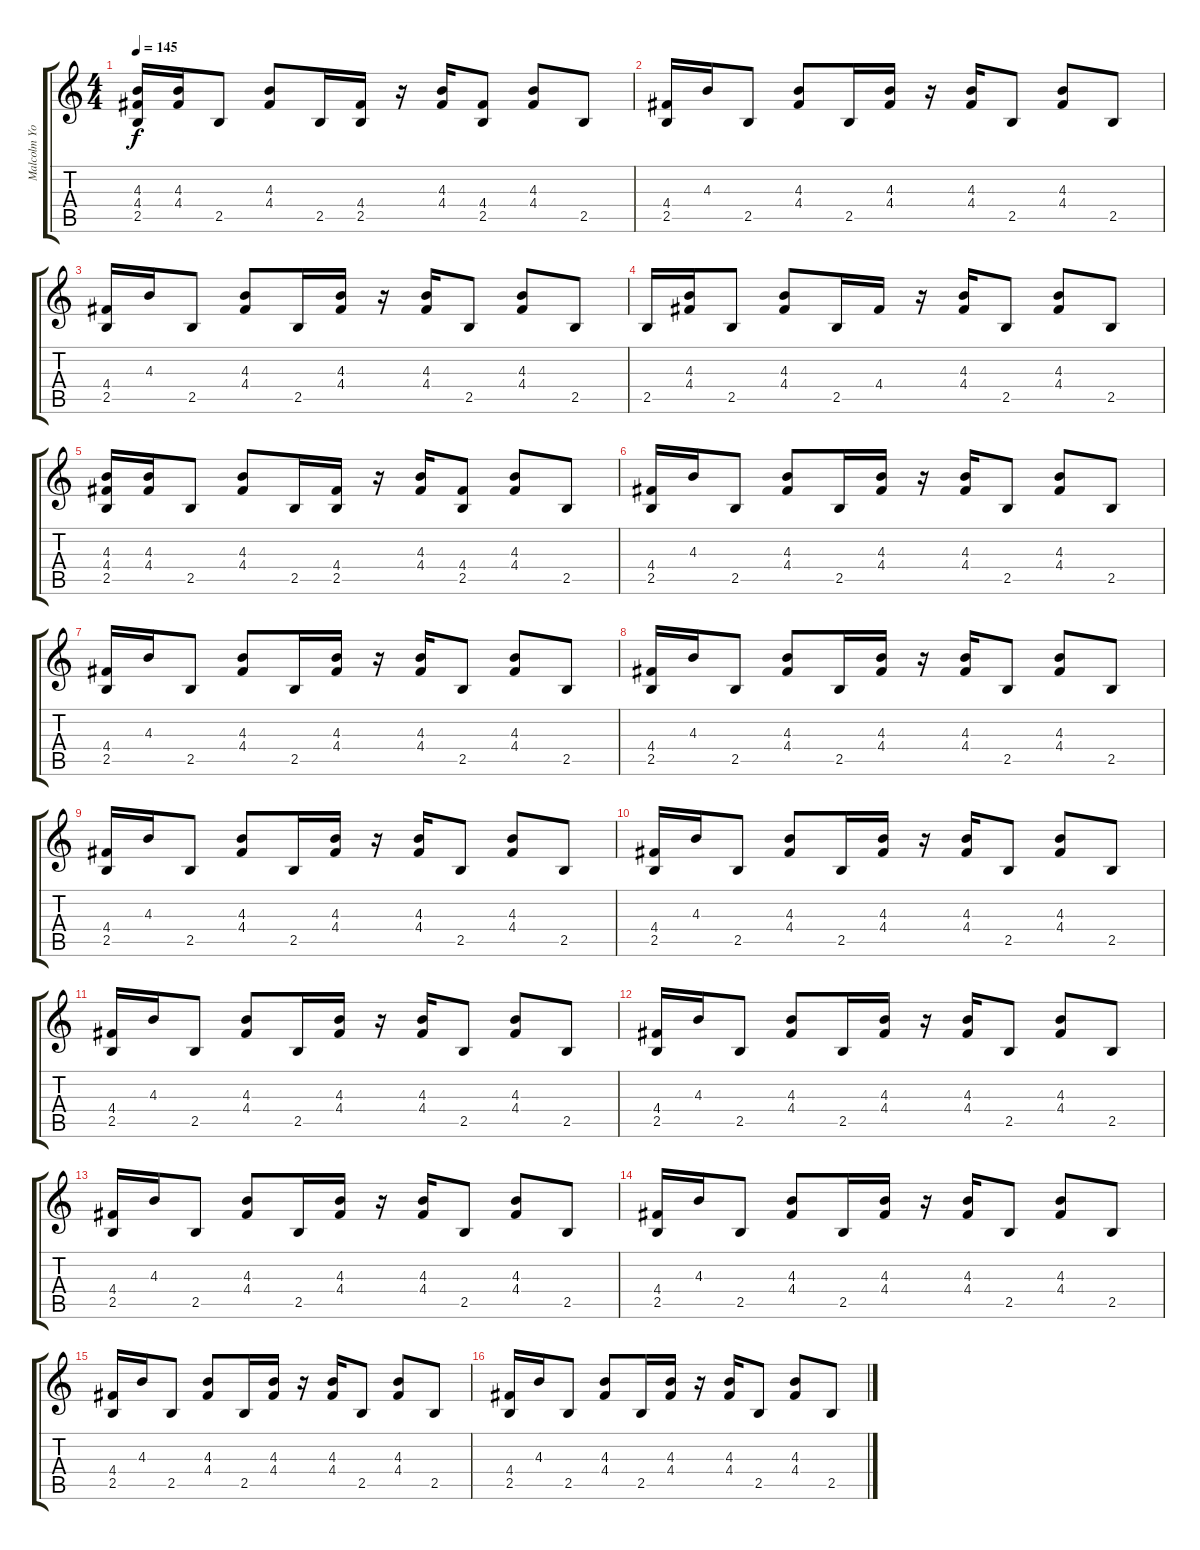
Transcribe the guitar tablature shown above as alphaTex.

\track ("Malcolm Young" "Malcolm Yo") {instrument distortionguitar}
\staff {score tabs}
\tuning (E4 B3 G3 D3 A2 E2) {hide}
\ts (4 4)
\tempo 145
\clef g2
\ks c
(4.3 4.4 2.5).16{dy f} (4.3 4.4).16 2.5.8 (4.3 4.4).8 2.5.16 (4.4 2.5).16 r.16 (4.3 4.4).16 (4.4 2.5).8 (4.3 4.4).8 2.5.8 |
(4.4 2.5).16 4.3.16 2.5.8 (4.3 4.4).8 2.5.16 (4.3 4.4).16 r.16 (4.3 4.4).16 2.5.8 (4.3 4.4).8 2.5.8 |
(4.4 2.5).16 4.3.16 2.5.8 (4.3 4.4).8 2.5.16 (4.3 4.4).16 r.16 (4.3 4.4).16 2.5.8 (4.3 4.4).8 2.5.8 |
2.5.16 (4.3 4.4).16 2.5.8 (4.3 4.4).8 2.5.16 4.4.16 r.16 (4.3 4.4).16 2.5.8 (4.3 4.4).8 2.5.8 |
(4.3 4.4 2.5).16 (4.3 4.4).16 2.5.8 (4.3 4.4).8 2.5.16 (4.4 2.5).16 r.16 (4.3 4.4).16 (4.4 2.5).8 (4.3 4.4).8 2.5.8 |
(4.4 2.5).16 4.3.16 2.5.8 (4.3 4.4).8 2.5.16 (4.3 4.4).16 r.16 (4.3 4.4).16 2.5.8 (4.3 4.4).8 2.5.8 |
(4.4 2.5).16 4.3.16 2.5.8 (4.3 4.4).8 2.5.16 (4.3 4.4).16 r.16 (4.3 4.4).16 2.5.8 (4.3 4.4).8 2.5.8 |
(4.4 2.5).16 4.3.16 2.5.8 (4.3 4.4).8 2.5.16 (4.3 4.4).16 r.16 (4.3 4.4).16 2.5.8 (4.3 4.4).8 2.5.8 |
(4.4 2.5).16 4.3.16 2.5.8 (4.3 4.4).8 2.5.16 (4.3 4.4).16 r.16 (4.3 4.4).16 2.5.8 (4.3 4.4).8 2.5.8 |
(4.4 2.5).16 4.3.16 2.5.8 (4.3 4.4).8 2.5.16 (4.3 4.4).16 r.16 (4.3 4.4).16 2.5.8 (4.3 4.4).8 2.5.8 |
(4.4 2.5).16 4.3.16 2.5.8 (4.3 4.4).8 2.5.16 (4.3 4.4).16 r.16 (4.3 4.4).16 2.5.8 (4.3 4.4).8 2.5.8 |
(4.4 2.5).16 4.3.16 2.5.8 (4.3 4.4).8 2.5.16 (4.3 4.4).16 r.16 (4.3 4.4).16 2.5.8 (4.3 4.4).8 2.5.8 |
(4.4 2.5).16 4.3.16 2.5.8 (4.3 4.4).8 2.5.16 (4.3 4.4).16 r.16 (4.3 4.4).16 2.5.8 (4.3 4.4).8 2.5.8 |
(4.4 2.5).16 4.3.16 2.5.8 (4.3 4.4).8 2.5.16 (4.3 4.4).16 r.16 (4.3 4.4).16 2.5.8 (4.3 4.4).8 2.5.8 |
(4.4 2.5).16 4.3.16 2.5.8 (4.3 4.4).8 2.5.16 (4.3 4.4).16 r.16 (4.3 4.4).16 2.5.8 (4.3 4.4).8 2.5.8 |
(4.4 2.5).16 4.3.16 2.5.8 (4.3 4.4).8 2.5.16 (4.3 4.4).16 r.16 (4.3 4.4).16 2.5.8 (4.3 4.4).8 2.5.8
